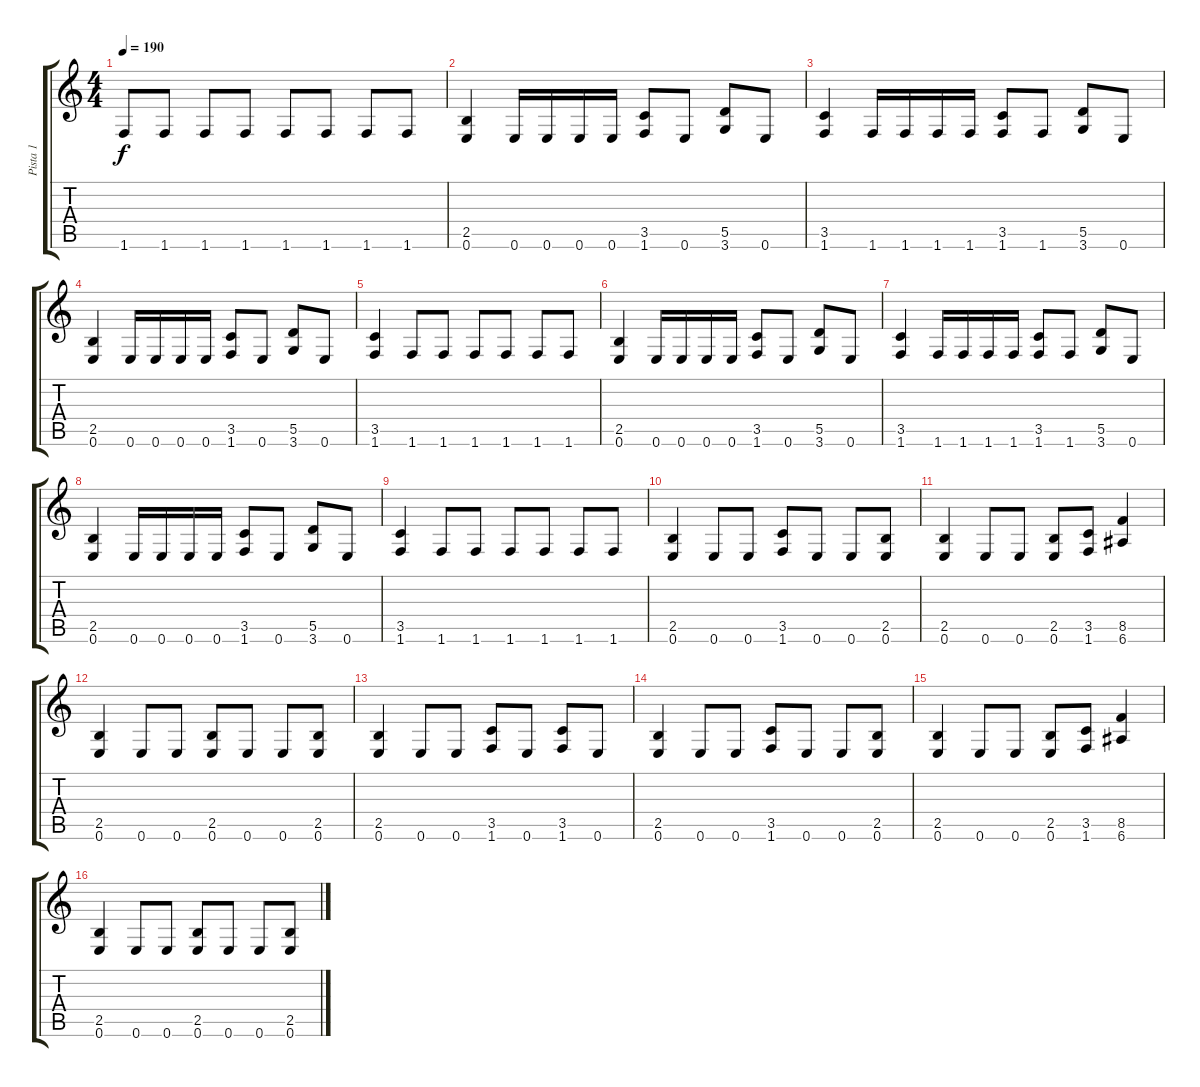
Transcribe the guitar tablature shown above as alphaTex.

\track ("Pista 1" "Pista 1") {instrument distortionguitar}
\staff {score tabs}
\tuning (E4 B3 G3 D3 A2 E2) {hide}
\ts (4 4)
\tempo 190
\clef g2
\ks c
1.6.8{dy f} 1.6.8 1.6.8 1.6.8 1.6.8 1.6.8 1.6.8 1.6.8 |
(2.5 0.6).4 0.6.16 0.6.16 0.6.16 0.6.16 (3.5 1.6).8 0.6.8 (5.5 3.6).8 0.6.8 |
(3.5 1.6).4 1.6.16 1.6.16 1.6.16 1.6.16 (3.5 1.6).8 1.6.8 (5.5 3.6).8 0.6.8 |
(2.5 0.6).4 0.6.16 0.6.16 0.6.16 0.6.16 (3.5 1.6).8 0.6.8 (5.5 3.6).8 0.6.8 |
(3.5 1.6).4 1.6.8 1.6.8 1.6.8 1.6.8 1.6.8 1.6.8 |
(2.5 0.6).4 0.6.16 0.6.16 0.6.16 0.6.16 (3.5 1.6).8 0.6.8 (5.5 3.6).8 0.6.8 |
(3.5 1.6).4 1.6.16 1.6.16 1.6.16 1.6.16 (3.5 1.6).8 1.6.8 (5.5 3.6).8 0.6.8 |
(2.5 0.6).4 0.6.16 0.6.16 0.6.16 0.6.16 (3.5 1.6).8 0.6.8 (5.5 3.6).8 0.6.8 |
(3.5 1.6).4 1.6.8 1.6.8 1.6.8 1.6.8 1.6.8 1.6.8 |
(2.5 0.6).4 0.6.8 0.6.8 (3.5 1.6).8 0.6.8 0.6.8 (2.5 0.6).8 |
(2.5 0.6).4 0.6.8 0.6.8 (2.5 0.6).8 (3.5 1.6).8 (8.5 6.6).4 |
(2.5 0.6).4 0.6.8 0.6.8 (2.5 0.6).8 0.6.8 0.6.8 (2.5 0.6).8 |
(2.5 0.6).4 0.6.8 0.6.8 (3.5 1.6).8 0.6.8 (3.5 1.6).8 0.6.8 |
(2.5 0.6).4 0.6.8 0.6.8 (3.5 1.6).8 0.6.8 0.6.8 (2.5 0.6).8 |
(2.5 0.6).4 0.6.8 0.6.8 (2.5 0.6).8 (3.5 1.6).8 (8.5 6.6).4 |
(2.5 0.6).4 0.6.8 0.6.8 (2.5 0.6).8 0.6.8 0.6.8 (2.5 0.6).8
